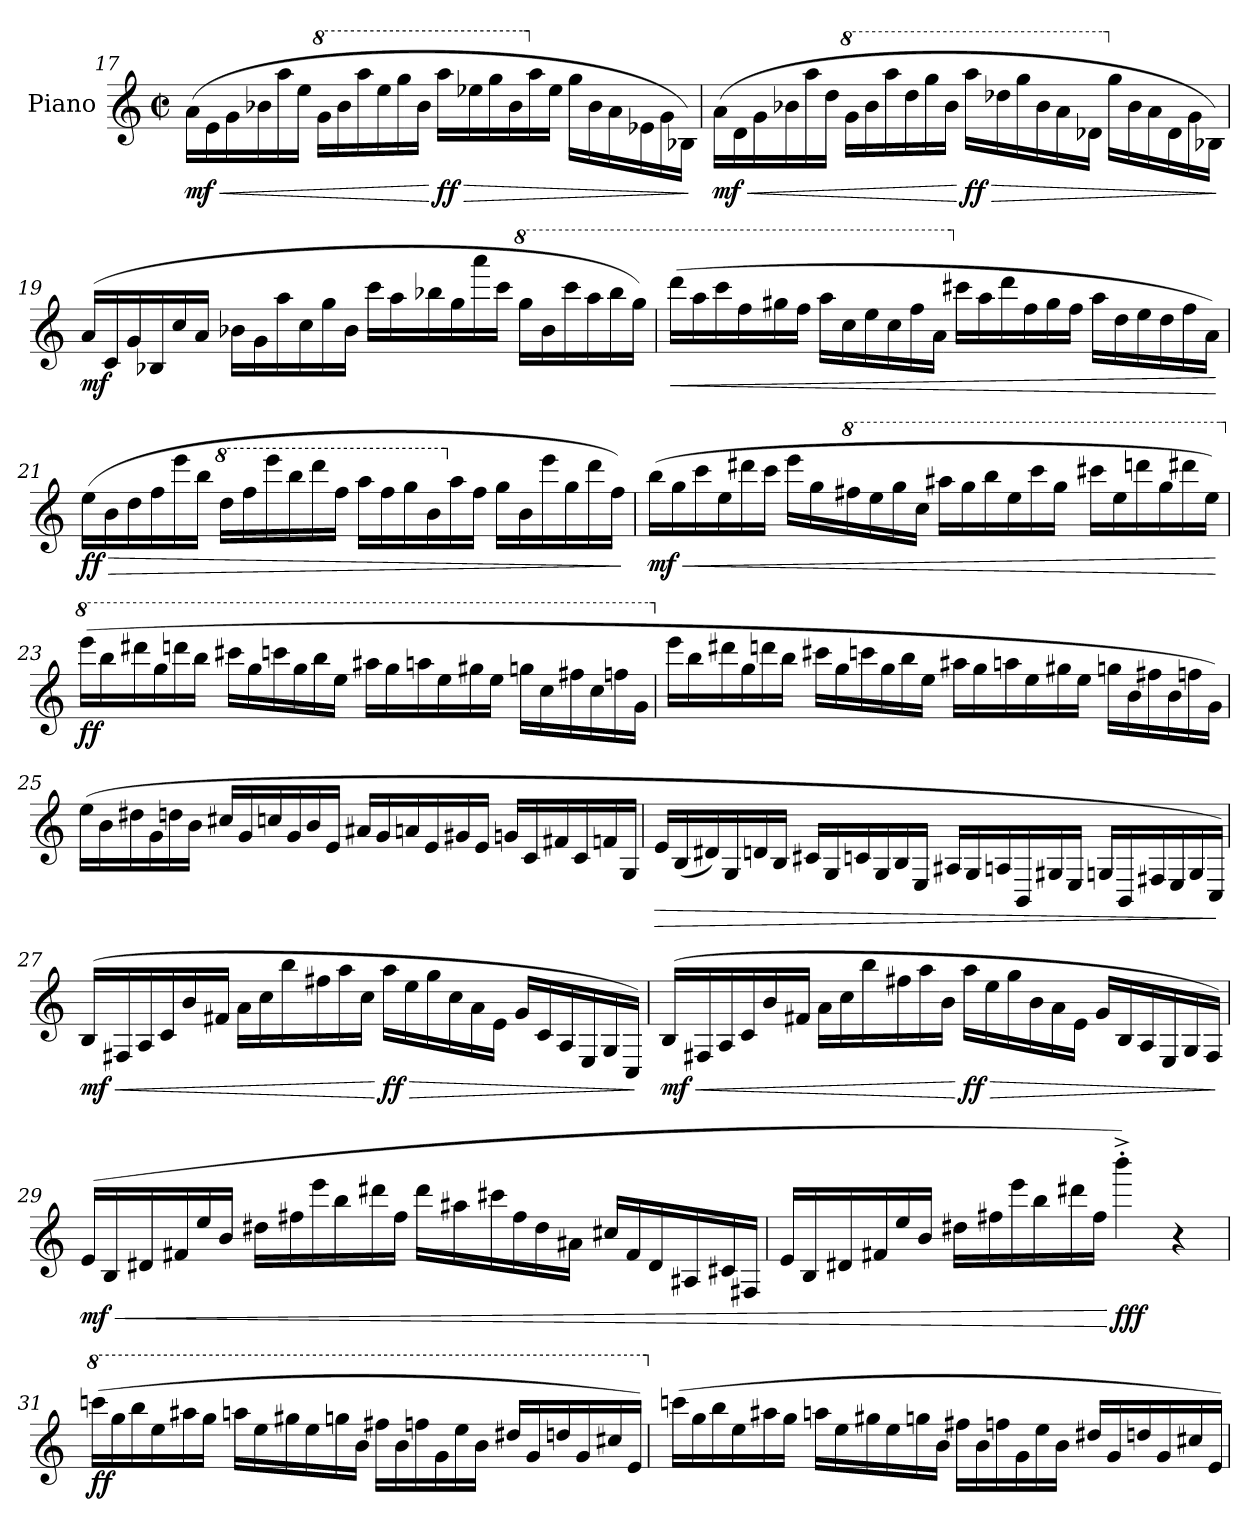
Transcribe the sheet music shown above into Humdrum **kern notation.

**kern	**dynam
*part1	*part1
*staff1	*staff1
*I"Piano	*
*I'Pno.	*
*clefG2	*
*k[]	*
*M2/2	*
*met(c|)	*
*Xtuplet	*
=17	=17
!	!LO:HP:b
!	!LO:DY:n=1:b
(>24a\LL	< mf
24e\	.
24g\	.
24b-X\	.
24aa\	.
24ee\JJ	.
*8va	*
24gg\LL	.
24bb-\	.
24aaa\	.
24eee\	.
24ggg\	.
24bb-\JJ	.
!	!LO:HP:n=1:b
!	!LO:DY:n=2:b
24aaa\LL	[ > ff
24eee-X\	.
24ggg\	.
24bb-\	.
*X8va	*
24aa\	.
24ee-\JJ	.
24gg\LL	.
24b-\	.
24a\	.
24e-X\	.
24g\	.
24B-X\JJ)	.
.	]
!!LO:LB:g=z
=18	=18
!	!LO:HP:b
!	!LO:DY:n=1:b
(>24a\LL	< mf
24d\	.
24g\	.
24b-X\	.
24aa\	.
24dd\JJ	.
*8va	*
24gg\LL	.
24bb-\	.
24aaa\	.
24ddd\	.
24ggg\	.
24bb-\JJ	.
!	!LO:HP:n=1:b
!	!LO:DY:n=2:b
24aaa\LL	[ > ff
24ddd-X\	.
24ggg\	.
24bb-\	.
24aa\	.
24dd-X\JJ	.
*X8va	*
24gg\LL	.
24b-\	.
24a\	.
24d-\	.
24g\	.
24B-X\JJ)	.
.	]
=19	=19
!	!LO:DY:b
(>24a/LL	mf
24c/	.
24g/	.
24B-X/	.
24cc/	.
24a/JJ	.
24b-X\LL	.
24g\	.
24aa\	.
24cc\	.
24gg\	.
24b-\JJ	.
24ccc\LL	.
24aa\	.
24bb-X\	.
24gg\	.
24aaa\	.
24ccc\JJ	.
*8va	*
24ggg\LL	.
24bb-\	.
24cccc\	.
24aaa\	.
24bbb-\	.
24ggg\JJ)	.
!!LO:LB:g=z
=20	=20
!	!LO:HP:b
(>24dddd\LL	<
24aaa\	.
24cccc\	.
24fff\	.
24ggg#X\	.
24fff\JJ	.
24aaa\LL	.
24ccc\	.
24eee\	.
24ccc\	.
24fff\	.
24aa\JJ	.
*X8va	*
24ccc#X\LL	.
24aa\	.
24ddd\	.
24ff\	.
24gg#\	.
24ff\JJ	.
24aa\LL	.
24dd\	.
24ee\	.
24dd\	.
24ff\	.
24a\JJ)	.
.	[
=21	=21
!	!LO:HP:b
!	!LO:DY:n=1:b
(>24ee\LL	> ff
24b\	.
24dd\	.
24ff\	.
24eee\	.
24bb\JJ	.
*8va	*
24ddd\LL	.
24fff\	.
24eeee\	.
24bbb\	.
24dddd\	.
24fff\JJ	.
24aaa\LL	.
24fff\	.
24ggg\	.
24bb\	.
*X8va	*
24aa\	.
24ff\JJ	.
24gg\LL	.
24b\	.
24eee\	.
24gg\	.
24ddd\	.
24ff\JJ)	.
.	]
!!LO:LB:g=z
=22	=22
!	!LO:HP:b
!	!LO:DY:n=1:b
(>24bb\LL	< mf
24gg\	.
24ccc\	.
24ee\	.
24ddd#X\	.
24ccc\JJ	.
24eee\LL	.
24gg\	.
*8va	*
24fff#X\	.
24eee\	.
24ggg\	.
24ccc\JJ	.
*MM116	*
24aaa#X\LL	.
24ggg\	.
24bbb\	.
*MM112	*
24eee\	.
24cccc\	.
24ggg\JJ	.
*MM104	*
24cccc#X\LL	.
24eee\	.
24ddddn\	.
*MM96	*
24ggg\	.
24dddd#X\	.
24eee\JJ)	.
.	[
=23	=23
*X8va	*
*8va	*
*MM104	*
!	!LO:DY:b
(>24eeee\LL	ff
24bbb\	.
24dddd#X\	.
24ggg\	.
24ddddn\	.
24bbb\JJ	.
*MM112	*
24cccc#X\LL	.
24ggg\	.
24ccccn\	.
24ggg\	.
24bbb\	.
24eee\JJ	.
*MM116	*
24aaa#X\LL	.
24ggg\	.
24aaan\	.
*MM120	*
24eee\	.
24ggg#X\	.
24eee\JJ	.
24gggn\LL	.
24ccc\	.
24fff#X\	.
24ccc\	.
24fffn\	.
24gg\JJ	.
!!LO:LB:g=z
=24	=24
*X8va	*
24eee\LL	.
24bb\	.
24ddd#X\	.
24gg\	.
24dddn\	.
24bb\JJ	.
24ccc#X\LL	.
24gg\	.
24cccn\	.
24gg\	.
24bb\	.
24ee\JJ	.
24aa#X\LL	.
24gg\	.
24aan\	.
24ee\	.
24gg#X\	.
24ee\JJ	.
24ggn\LL	.
24b\	.
24ff#X\	.
24b\	.
24ffn\	.
24g\JJ)	.
=25	=25
(>24ee\LL	.
24b\	.
24dd#X\	.
24g\	.
24ddn\	.
24b\JJ	.
24cc#X/LL	.
24g/	.
24ccn/	.
24g/	.
24b/	.
24e/JJ	.
24a#X/LL	.
24g/	.
24an/	.
24e/	.
24g#X/	.
24e/JJ	.
24gn/LL	.
24c/	.
24f#X/	.
24c/	.
24fn/	.
24G/JJ	.
!!LO:LB:g=z
=26	=26
!	!LO:HP:b
24e/LL	>
(>24B/	.
24d#X/)	.
24G/	.
24dn/	.
24B/JJ	.
24c#X/LL	.
24G/	.
24cn/	.
24G/	.
24B/	.
24E/JJ	.
24A#X/LL	.
24G/	.
24An/	.
24BB/	.
24G#X/	.
24E/JJ	.
24Gn/LL	.
24BB/	.
24F#X/	.
24E/	.
24G/	.
24C/JJ)	.
.	]
=27	=27
!	!LO:HP:b
!	!LO:DY:n=1:b
(>24B/LL	< mf
24F#X/	.
24A/	.
24c/	.
24b/	.
24f#X/JJ	.
24a\LL	.
24cc\	.
24bb\	.
24ff#X\	.
24aa\	.
24cc\JJ	.
!	!LO:HP:n=1:b
!	!LO:DY:n=2:b
24aa\LL	[ > ff
24ee\	.
24gg\	.
24cc\	.
24a\	.
24e\JJ	.
24g/LL	.
24c/	.
24A/	.
24E/	.
24G/	.
24C/JJ)	.
.	]
!!LO:PB:g=z
=28	=28
!	!LO:HP:b
!	!LO:DY:n=1:b
(>24B/LL	< mf
24F#X/	.
24A/	.
24c/	.
24b/	.
24f#X/JJ	.
24a\LL	.
24cc\	.
24bb\	.
24ff#X\	.
24aa\	.
24b\JJ	.
!	!LO:HP:n=1:b
!	!LO:DY:n=2:b
24aa\LL	[ > ff
24ee\	.
24gg\	.
24b\	.
24a\	.
24e\JJ	.
24g/LL	.
24B/	.
24A/	.
24E/	.
24G/	.
24F#/JJ)	.
.	]
=29	=29
!	!LO:HP:b
!	!LO:DY:n=1:b
(>24e/LL	< mf
24B/	.
24d#X/	.
24f#X/	.
24ee/	.
24b/JJ	.
24dd#X\LL	.
24ff#X\	.
24eee\	.
24bb\	.
24ddd#X\	.
24ff#\JJ	.
24ddd#\LL	.
24aa#X\	.
24ccc#X\	.
24ff#\	.
24dd#\	.
24a#X\JJ	.
24cc#X/LL	.
24f#/	.
24d#/	.
24A#X/	.
24c#X/	.
24F#X/JJ	.
!!LO:LB:g=z
=30	=30
*MM115	*
24e/LL	.
24B/	.
24d#X/	.
24f#X/	.
24ee/	.
24b/JJ	.
*MM110	*
24dd#X\LL	.
24ff#X\	.
24eee\	.
24bb\	.
24ddd#X\	.
24ff#\JJ	.
!	!LO:DY:n=1:b
4bbb'^\)	[ fff
4r	.
=31	=31
*8va	*
*MM90	*
!	!LO:DY:b
(>24ccccn\LL	ff
*MM110	*
24ggg\	.
24bbb\	.
24eee\	.
*MM115	*
24aaa#X\	.
24ggg\JJ	.
24aaan\LL	.
24eee\	.
*MM120	*
24ggg#X\	.
24eee\	.
24gggn\	.
24bb\JJ	.
24fff#X\LL	.
24bb\	.
24fffn\	.
24gg\	.
24eee\	.
24bb\JJ	.
24ddd#X/LL	.
24gg/	.
24dddn/	.
24gg/	.
24ccc#X/	.
24ee/JJ)	.
!!LO:LB:g=z
=32	=32
*X8va	*
(>24cccn\LL	.
24gg\	.
24bb\	.
24ee\	.
24aa#X\	.
24gg\JJ	.
24aan\LL	.
24ee\	.
24gg#X\	.
24ee\	.
24ggn\	.
24b\JJ	.
24ff#X\LL	.
24b\	.
24ffn\	.
24g\	.
24ee\	.
24b\JJ	.
24dd#X/LL	.
24g/	.
24ddn/	.
24g/	.
24cc#X/	.
24e/JJ)	.
=	=
*-	*-
